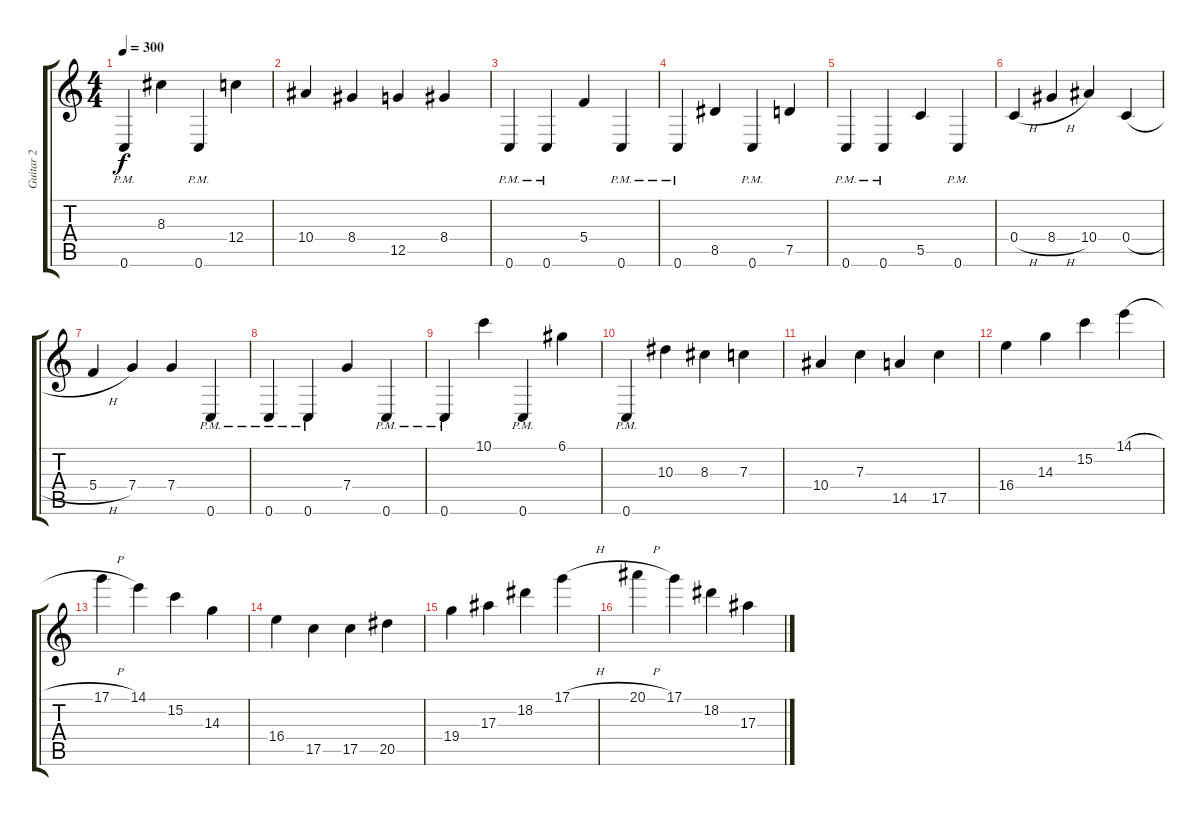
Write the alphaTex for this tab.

\track ("Guitar 2" "Guitar 2") {instrument overdrivenguitar}
\staff {score tabs}
\tuning (D4 A3 F3 C3 G2 C2) {hide}
\ts (4 4)
\tempo 300
\clef g2
\ks c
0.6{pm}.4{dy f} 8.3.4 0.6{pm}.4 12.4.4 |
10.4.4 8.4.4 12.5.4 8.4.4 |
0.6{pm}.4 0.6{pm}.4 5.4.4 0.6{pm}.4 |
0.6{pm}.4 8.5.4 0.6{pm}.4 7.5.4 |
0.6{pm}.4 0.6{pm}.4 5.5.4 0.6{pm}.4 |
0.4{h}.4 8.4{h}.4 10.4.4 0.4{h}.4 |
5.4{h}.4 7.4.4 7.4.4 0.6{pm}.4 |
0.6{pm}.4 0.6{pm}.4 7.4.4 0.6{pm}.4 |
0.6{pm}.4 10.1.4 0.6{pm}.4 6.1.4 |
0.6{pm}.4 10.3.4 8.3.4 7.3.4 |
10.4.4 7.3.4 14.5.4 17.5.4 |
16.4.4 14.3.4 15.2.4 14.1{h}.4 |
17.1{h}.4 14.1.4 15.2.4 14.3.4 |
16.4.4 17.5.4 17.5.4 20.5.4 |
19.4.4 17.3.4 18.2.4 17.1{h}.4 |
20.1{h}.4 17.1.4 18.2.4 17.3.4
